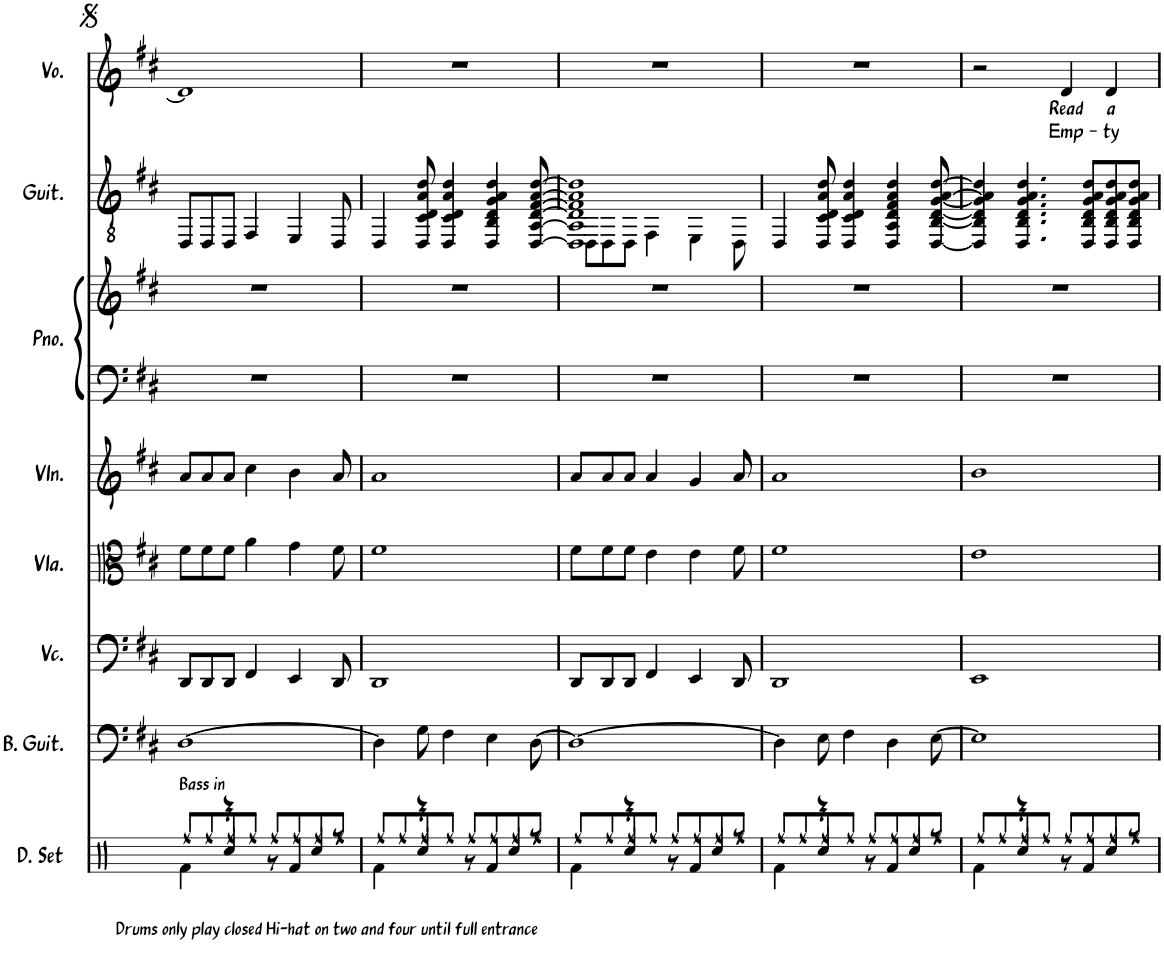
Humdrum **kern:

**kern	**kern	**kern	**kern	**kern	**kern	**kern	**kern	**kern	**text	**text
*part8	*part7	*part6	*part5	*part4	*part3	*part3	*part2	*part1	*part1	*part1
*staff9	*staff8	*staff7	*staff6	*staff5	*staff4	*staff3	*staff2	*staff1	*staff1	*staff1
*I"Drumset	*I"Bass Guitar	*I"Violoncello	*I"Viola	*I"Violin	*I"Piano	*	*I"Acoustic Guitar	*I"Voice	*	*
*I'D. Set	*I'B. Guit.	*I'Vc.	*I'Vla.	*I'Vln.	*I'Pno.	*	*I'Guit.	*I'Vo.	*	*
!!LO:PB:g=z
*clefX	*clefF4	*clefF4	*clefC3	*clefG2	*clefF4	*clefG2	*clefGv2	*clefG2	*	*
*	*Trd7c12	*	*	*	*	*	*	*	*	*
*k[]	*k[f#c#]	*k[f#c#]	*k[f#c#]	*k[f#c#]	*k[f#c#]	*k[f#c#]	*k[f#c#]	*k[f#c#]	*	*
*M4/4	*M4/4	*M4/4	*M4/4	*M4/4	*M4/4	*M4/4	*M4/4	*M4/4	*	*
=24	=24	=24	=24	=24	=24	=24	=24	=24	=24	=24
*^	*	*	*	*	*	*	*	*	*	*
*	*^	*	*	*	*	*	*	*	*	*	*
!	!	!	!LO:TX:b:t=Bass in	!	!	!	!	!	!	!	!	!
!LO:TX:b:t=Drums only play closed Hi-hat on two and four until full entrance	!	!	!	!	!	!	!	!	!	!	!	!
8Rff/L	4Rf\	4ryy	[1D	8DD/L	8f#\L	8a/L	1r	1r	8DD/L	1d]	.	.
8Rff/	.	.	.	8DD/	8f#\	8a/	.	.	8DD/	.	.	.
8Rff/	4r	4Rcc/	.	8DD/J	8f#\J	8a/J	.	.	8DD/J	.	.	.
8Rff/J	.	.	.	4FF#/	4a\	4cc#\	.	.	4FF#/	.	.	.
8Rff/L	8r	4ryy	.	.	.	.	.	.	.	.	.	.
8Rff/	4Rf/	.	.	4EE/	4g\	4b\	.	.	4EE/	.	.	.
8Rff/	.	4Rcc/	.	.	.	.	.	.	.	.	.	.
8Rff/J	8r	.	.	8DD/	8f#\	8a/	.	.	8DD/	.	.	.
=25	=25	=25	=25	=25	=25	=25	=25	=25	=25	=25	=25	=25
8Rff/L	4Rf\	4ryy	4D\]	1DD	1f#	1a	1r	1r	4DD/	1r	.	.
8Rff/	.	.	.	.	.	.	.	.	.	.	.	.
8Rff/	4r	4Rcc/	8G\	.	.	.	.	.	8DD/ 8C#/ 8D/ 8A/ 8d/	.	.	.
8Rff/J	.	.	4F#\	.	.	.	.	.	4DD/ 4C#/ 4D/ 4A/ 4d/	.	.	.
8Rff/L	8r	4ryy	.	.	.	.	.	.	.	.	.	.
8Rff/	4Rf/	.	4E\	.	.	.	.	.	4DD/ 4BB/ 4D/ 4G/ 4A/ 4d/	.	.	.
8Rff/	.	4Rcc/	.	.	.	.	.	.	.	.	.	.
8Rff/J	8r	.	[8D\	.	.	.	.	.	[8DD/ [8AA/ [8D/ [8F#/ [8A/ [8d/	.	.	.
=26	=26	=26	=26	=26	=26	=26	=26	=26	=26	=26	=26	=26
*	*	*	*	*	*	*	*	*	*^	*	*	*
8Rff/L	4Rf\	4ryy	1D_	8DD/L	8f#\L	8a/L	1r	1r	1DD] 1AA] 1D] 1F#] 1A] 1d]	8DD\L	1r	.	.
8Rff/	.	.	.	8DD/	8f#\	8a/	.	.	.	8DD\	.	.	.
8Rff/	4r	4Rcc/	.	8DD/J	8f#\J	8a/J	.	.	.	8DD\J	.	.	.
8Rff/J	.	.	.	4FF#/	4e\	4a/	.	.	.	4FF#\	.	.	.
8Rff/L	8r	4ryy	.	.	.	.	.	.	.	.	.	.	.
8Rff/	4Rf/	.	.	4EE/	4e\	4g/	.	.	.	4EE\	.	.	.
8Rff/	.	4Rcc/	.	.	.	.	.	.	.	.	.	.	.
8Rff/J	8r	.	.	8DD/	8f#\	8a/	.	.	.	8DD\	.	.	.
*	*	*	*	*	*	*	*	*	*v	*v	*	*	*
=27	=27	=27	=27	=27	=27	=27	=27	=27	=27	=27	=27	=27
8Rff/L	4Rf\	4ryy	4D\]	1DD	1f#	1a	1r	1r	4DD/	1r	.	.
8Rff/	.	.	.	.	.	.	.	.	.	.	.	.
8Rff/	4r	4Rcc/	8E\	.	.	.	.	.	8DD/ 8C#/ 8D/ 8A/ 8d/	.	.	.
8Rff/J	.	.	4F#\	.	.	.	.	.	4DD/ 4C#/ 4D/ 4A/ 4d/	.	.	.
8Rff/L	8r	4ryy	.	.	.	.	.	.	.	.	.	.
8Rff/	4Rf/	.	4D\	.	.	.	.	.	4DD/ 4AA/ 4D/ 4F#/ 4A/ 4d/	.	.	.
8Rff/	.	4Rcc/	.	.	.	.	.	.	.	.	.	.
8Rff/J	8r	.	[8E\	.	.	.	.	.	[8DD/ [8BB/ [8D/ [8G/ [8A/ [8d/	.	.	.
=28	=28	=28	=28	=28	=28	=28	=28	=28	=28	=28	=28	=28
8Rff/L	4Rf\	4ryy	1E]	1EE	1e	1b	1r	1r	4DD/] 4BB/] 4D/] 4G/] 4A/] 4d/]	2r	.	.
8Rff/	.	.	.	.	.	.	.	.	.	.	.	.
8Rff/	4r	4Rcc/	.	.	.	.	.	.	4.DD/ 4.BB/ 4.D/ 4.G/ 4.A/ 4.d/	.	.	.
8Rff/J	.	.	.	.	.	.	.	.	.	.	.	.
!	!	!	!	!	!	!	!	!	!	!	!LO:LY:b	!LO:LY:b
8Rff/L	8r	4ryy	.	.	.	.	.	.	.	4d/	Read	Emp-
8Rff/	4Rf/	.	.	.	.	.	.	.	8DD/ 8BB/ 8D/ 8G/ 8A/ 8d/L	.	.	.
!	!	!	!	!	!	!	!	!	!	!	!LO:LY:b	!LO:LY:b
8Rff/	.	4Rcc/	.	.	.	.	.	.	8DD/ 8BB/ 8D/ 8G/ 8A/ 8d/	4d/	a	-ty
8Rff/J	8r	.	.	.	.	.	.	.	8DD/ 8BB/ 8D/ 8G/ 8A/ 8d/J	.	.	.
*v	*v	*v	*	*	*	*	*	*	*	*	*	*
=	=	=	=	=	=	=	=	=	=	=
*-	*-	*-	*-	*-	*-	*-	*-	*-	*-	*-
